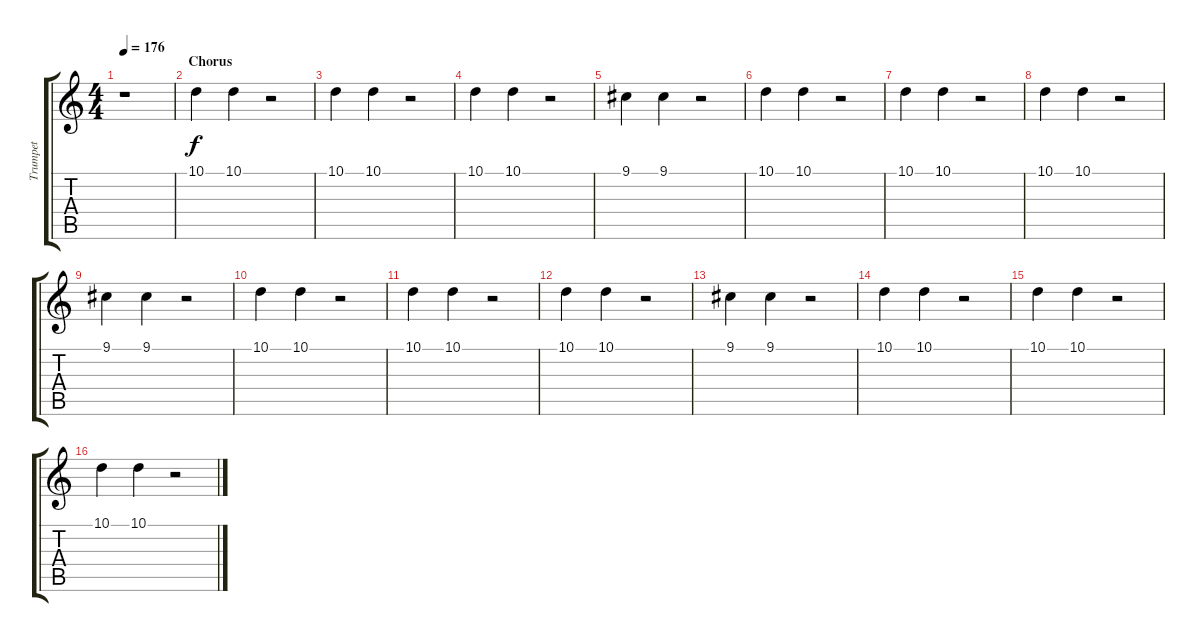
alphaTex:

\track ("Trumpet" "Trumpet") {instrument trumpet}
\staff {score tabs}
\tuning (E4 B3 G3 D3 A2 E2) {hide}
\ts (4 4)
\tempo 176
\clef g2
\ks c
r.1{dy f} |
\section ("" "Chorus")
10.1.4 10.1.4 r.2 |
10.1.4 10.1.4 r.2 |
10.1.4 10.1.4 r.2 |
9.1.4 9.1.4 r.2 |
10.1.4 10.1.4 r.2 |
10.1.4 10.1.4 r.2 |
10.1.4 10.1.4 r.2 |
9.1.4 9.1.4 r.2 |
10.1.4 10.1.4 r.2 |
10.1.4 10.1.4 r.2 |
10.1.4 10.1.4 r.2 |
9.1.4 9.1.4 r.2 |
10.1.4 10.1.4 r.2 |
10.1.4 10.1.4 r.2 |
10.1.4 10.1.4 r.2
